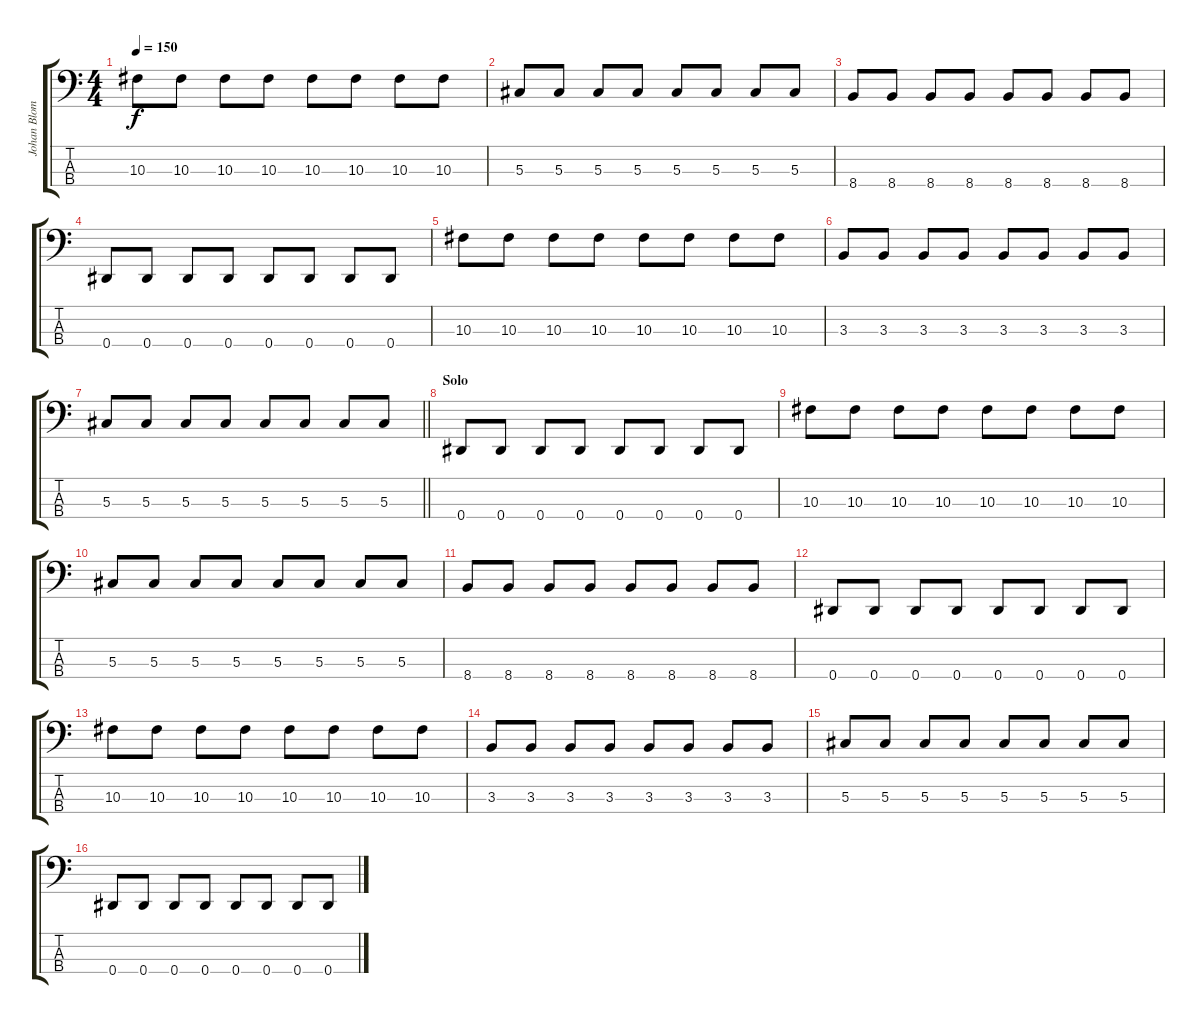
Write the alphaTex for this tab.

\track ("Johan Blomquist" "Johan Blom") {instrument electricbassfinger}
\staff {score tabs}
\tuning (Gb2 Db2 Ab1 Eb1) {hide}
\ts (4 4)
\tempo 150
\clef f4
\ks c
10.3.8{dy f} 10.3.8 10.3.8 10.3.8 10.3.8 10.3.8 10.3.8 10.3.8 |
5.3.8 5.3.8 5.3.8 5.3.8 5.3.8 5.3.8 5.3.8 5.3.8 |
8.4.8 8.4.8 8.4.8 8.4.8 8.4.8 8.4.8 8.4.8 8.4.8 |
0.4.8 0.4.8 0.4.8 0.4.8 0.4.8 0.4.8 0.4.8 0.4.8 |
10.3.8 10.3.8 10.3.8 10.3.8 10.3.8 10.3.8 10.3.8 10.3.8 |
3.3.8 3.3.8 3.3.8 3.3.8 3.3.8 3.3.8 3.3.8 3.3.8 |
\barLineRight lightlight
5.3.8 5.3.8 5.3.8 5.3.8 5.3.8 5.3.8 5.3.8 5.3.8 |
\section ("" "Solo")
0.4.8 0.4.8 0.4.8 0.4.8 0.4.8 0.4.8 0.4.8 0.4.8 |
10.3.8 10.3.8 10.3.8 10.3.8 10.3.8 10.3.8 10.3.8 10.3.8 |
5.3.8 5.3.8 5.3.8 5.3.8 5.3.8 5.3.8 5.3.8 5.3.8 |
8.4.8 8.4.8 8.4.8 8.4.8 8.4.8 8.4.8 8.4.8 8.4.8 |
0.4.8 0.4.8 0.4.8 0.4.8 0.4.8 0.4.8 0.4.8 0.4.8 |
10.3.8 10.3.8 10.3.8 10.3.8 10.3.8 10.3.8 10.3.8 10.3.8 |
3.3.8 3.3.8 3.3.8 3.3.8 3.3.8 3.3.8 3.3.8 3.3.8 |
5.3.8 5.3.8 5.3.8 5.3.8 5.3.8 5.3.8 5.3.8 5.3.8 |
0.4.8 0.4.8 0.4.8 0.4.8 0.4.8 0.4.8 0.4.8 0.4.8
